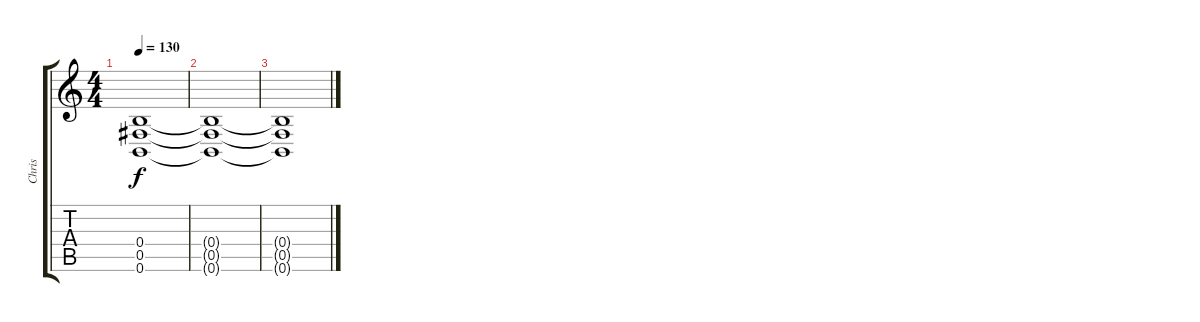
\track ("Chris" "Chris") {instrument overdrivenguitar}
\staff {score tabs}
\tuning (Db4 Ab3 E3 B2 Gb2 B1) {hide}
\ts (4 4)
\tempo 130
\clef g2
\ks c
(0.4{t} 0.5{t} 0.6{t}).1{dy f} |
(0.4{t} 0.5{t} 0.6{t}).1 |
(0.4{t} 0.5{t} 0.6{t}).1
